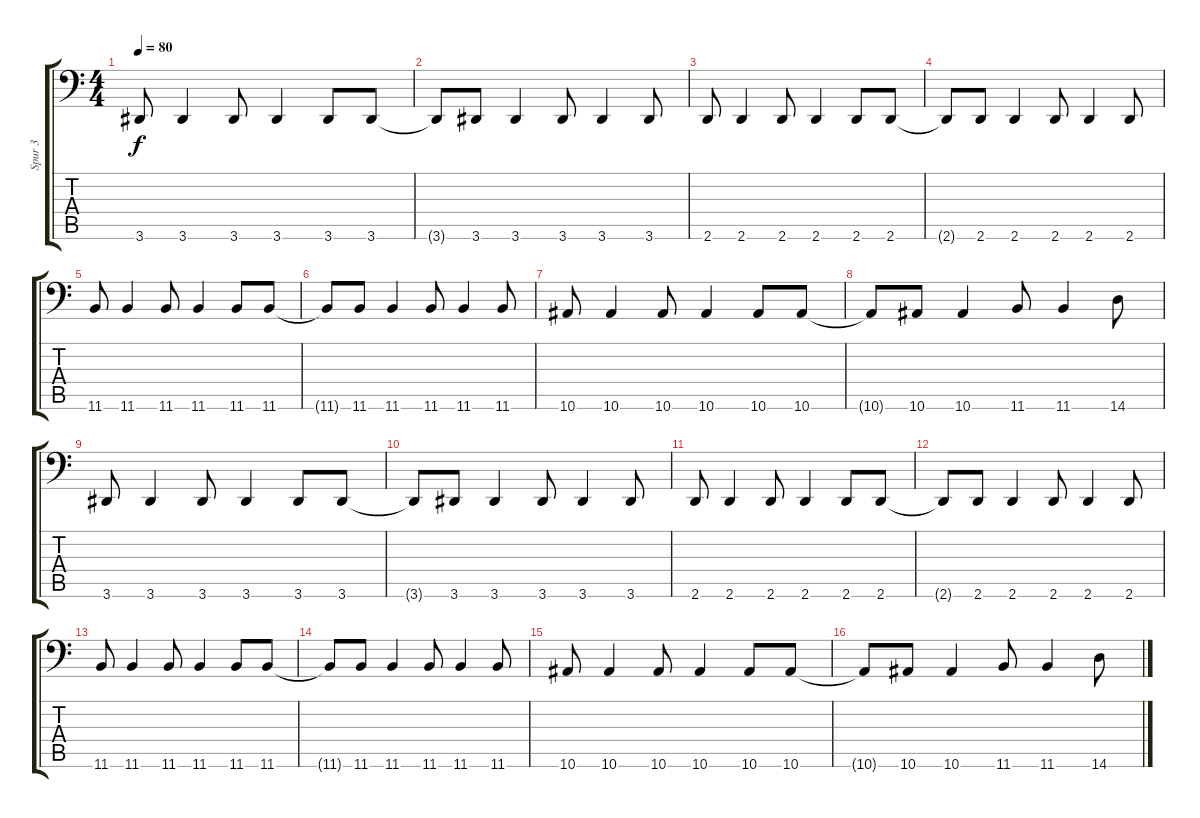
\track ("Spur 3" "Spur 3") {instrument electricbassfinger}
\staff {score tabs}
\tuning (C3 G2 Eb2 Bb1 F1 C1) {hide}
\ts (4 4)
\tempo 80
\clef f4
\ks c
3.6.8{dy f} 3.6.4 3.6.8 3.6.4 3.6.8 3.6.8 |
3.6{t}.8 3.6.8 3.6.4 3.6.8 3.6.4 3.6.8 |
2.6.8 2.6.4 2.6.8 2.6.4 2.6.8 2.6.8 |
2.6{t}.8 2.6.8 2.6.4 2.6.8 2.6.4 2.6.8 |
11.6.8 11.6.4 11.6.8 11.6.4 11.6.8 11.6.8 |
11.6{t}.8 11.6.8 11.6.4 11.6.8 11.6.4 11.6.8 |
10.6.8 10.6.4 10.6.8 10.6.4 10.6.8 10.6.8 |
10.6{t}.8 10.6.8 10.6.4 11.6.8 11.6.4 14.6.8 |
3.6.8 3.6.4 3.6.8 3.6.4 3.6.8 3.6.8 |
3.6{t}.8 3.6.8 3.6.4 3.6.8 3.6.4 3.6.8 |
2.6.8 2.6.4 2.6.8 2.6.4 2.6.8 2.6.8 |
2.6{t}.8 2.6.8 2.6.4 2.6.8 2.6.4 2.6.8 |
11.6.8 11.6.4 11.6.8 11.6.4 11.6.8 11.6.8 |
11.6{t}.8 11.6.8 11.6.4 11.6.8 11.6.4 11.6.8 |
10.6.8 10.6.4 10.6.8 10.6.4 10.6.8 10.6.8 |
10.6{t}.8 10.6.8 10.6.4 11.6.8 11.6.4 14.6.8
